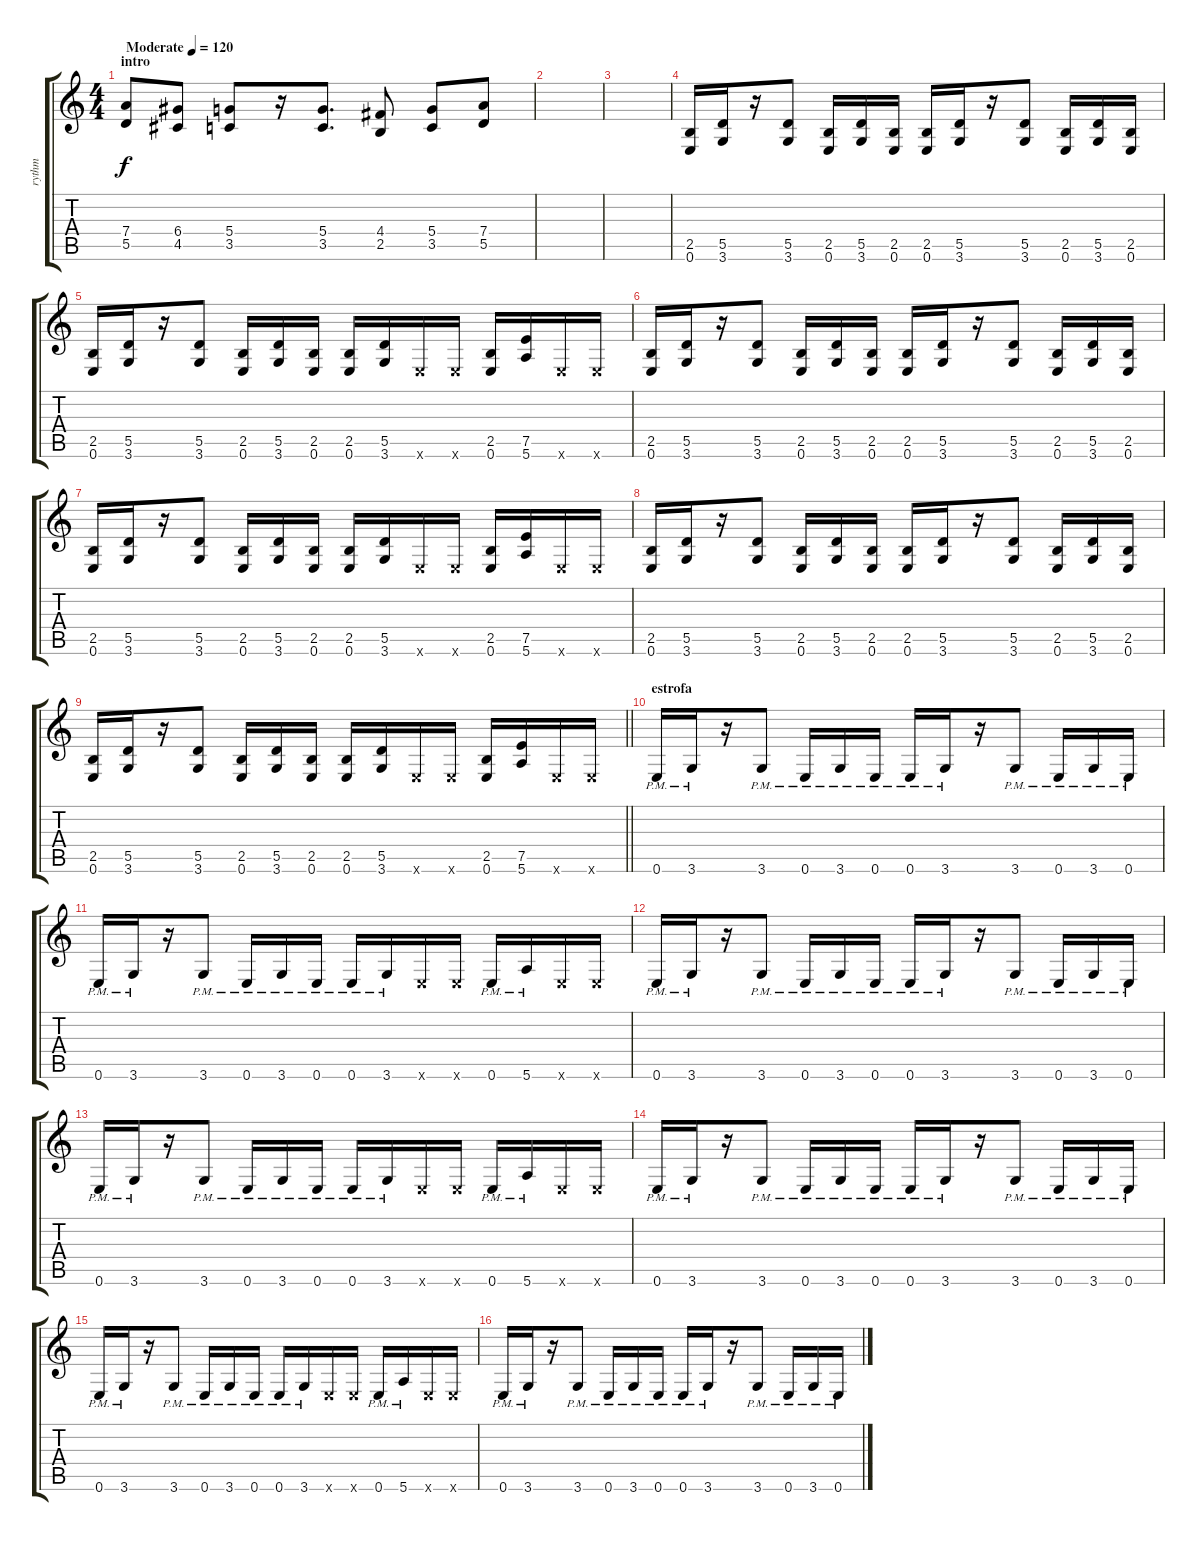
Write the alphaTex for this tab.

\track ("rythm" "rythm") {instrument overdrivenguitar}
\staff {score tabs}
\tuning (E4 B3 G3 D3 A2 E2) {hide}
\ts (4 4)
\section ("" "intro")
\tempo (120 "Moderate")
\clef g2
\ks c
(7.4 5.5).8{dy f instrument overdrivenguitar} (6.4 4.5).8 (5.4 3.5).8 r.16 (5.4 3.5).8{d} (4.4 2.5).8 (5.4 3.5).8 (7.4 5.5).8 |
|
|
(2.5 0.6).16 (5.5 3.6).16 r.16 (5.5 3.6).8 (2.5 0.6).16 (5.5 3.6).16 (2.5 0.6).16 (2.5 0.6).16 (5.5 3.6).16 r.16 (5.5 3.6).8 (2.5 0.6).16 (5.5 3.6).16 (2.5 0.6).16 |
(2.5 0.6).16 (5.5 3.6).16 r.16 (5.5 3.6).8 (2.5 0.6).16 (5.5 3.6).16 (2.5 0.6).16 (2.5 0.6).16 (5.5 3.6).16 0.6{x}.16 0.6{x}.16 (2.5 0.6).16 (7.5 5.6).16 0.6{x}.16 0.6{x}.16 |
(2.5 0.6).16 (5.5 3.6).16 r.16 (5.5 3.6).8 (2.5 0.6).16 (5.5 3.6).16 (2.5 0.6).16 (2.5 0.6).16 (5.5 3.6).16 r.16 (5.5 3.6).8 (2.5 0.6).16 (5.5 3.6).16 (2.5 0.6).16 |
(2.5 0.6).16 (5.5 3.6).16 r.16 (5.5 3.6).8 (2.5 0.6).16 (5.5 3.6).16 (2.5 0.6).16 (2.5 0.6).16 (5.5 3.6).16 0.6{x}.16 0.6{x}.16 (2.5 0.6).16 (7.5 5.6).16 0.6{x}.16 0.6{x}.16 |
(2.5 0.6).16 (5.5 3.6).16 r.16 (5.5 3.6).8 (2.5 0.6).16 (5.5 3.6).16 (2.5 0.6).16 (2.5 0.6).16 (5.5 3.6).16 r.16 (5.5 3.6).8 (2.5 0.6).16 (5.5 3.6).16 (2.5 0.6).16 |
\barLineRight lightlight
(2.5 0.6).16 (5.5 3.6).16 r.16 (5.5 3.6).8 (2.5 0.6).16 (5.5 3.6).16 (2.5 0.6).16 (2.5 0.6).16 (5.5 3.6).16 0.6{x}.16 0.6{x}.16 (2.5 0.6).16 (7.5 5.6).16 0.6{x}.16 0.6{x}.16 |
\section ("" "estrofa")
0.6{pm}.16 3.6{pm}.16 r.16 3.6{pm}.8 0.6{pm}.16 3.6{pm}.16 0.6{pm}.16 0.6{pm}.16 3.6{pm}.16 r.16 3.6{pm}.8 0.6{pm}.16 3.6{pm}.16 0.6{pm}.16 |
0.6{pm}.16 3.6{pm}.16 r.16 3.6{pm}.8 0.6{pm}.16 3.6{pm}.16 0.6{pm}.16 0.6{pm}.16 3.6{pm}.16 0.6{x}.16 0.6{x}.16 0.6{pm}.16 5.6{pm}.16 0.6{x}.16 0.6{x}.16 |
0.6{pm}.16 3.6{pm}.16 r.16 3.6{pm}.8 0.6{pm}.16 3.6{pm}.16 0.6{pm}.16 0.6{pm}.16 3.6{pm}.16 r.16 3.6{pm}.8 0.6{pm}.16 3.6{pm}.16 0.6{pm}.16 |
0.6{pm}.16 3.6{pm}.16 r.16 3.6{pm}.8 0.6{pm}.16 3.6{pm}.16 0.6{pm}.16 0.6{pm}.16 3.6{pm}.16 0.6{x}.16 0.6{x}.16 0.6{pm}.16 5.6{pm}.16 0.6{x}.16 0.6{x}.16 |
0.6{pm}.16 3.6{pm}.16 r.16 3.6{pm}.8 0.6{pm}.16 3.6{pm}.16 0.6{pm}.16 0.6{pm}.16 3.6{pm}.16 r.16 3.6{pm}.8 0.6{pm}.16 3.6{pm}.16 0.6{pm}.16 |
0.6{pm}.16 3.6{pm}.16 r.16 3.6{pm}.8 0.6{pm}.16 3.6{pm}.16 0.6{pm}.16 0.6{pm}.16 3.6{pm}.16 0.6{x}.16 0.6{x}.16 0.6{pm}.16 5.6{pm}.16 0.6{x}.16 0.6{x}.16 |
0.6{pm}.16 3.6{pm}.16 r.16 3.6{pm}.8 0.6{pm}.16 3.6{pm}.16 0.6{pm}.16 0.6{pm}.16 3.6{pm}.16 r.16 3.6{pm}.8 0.6{pm}.16 3.6{pm}.16 0.6{pm}.16
